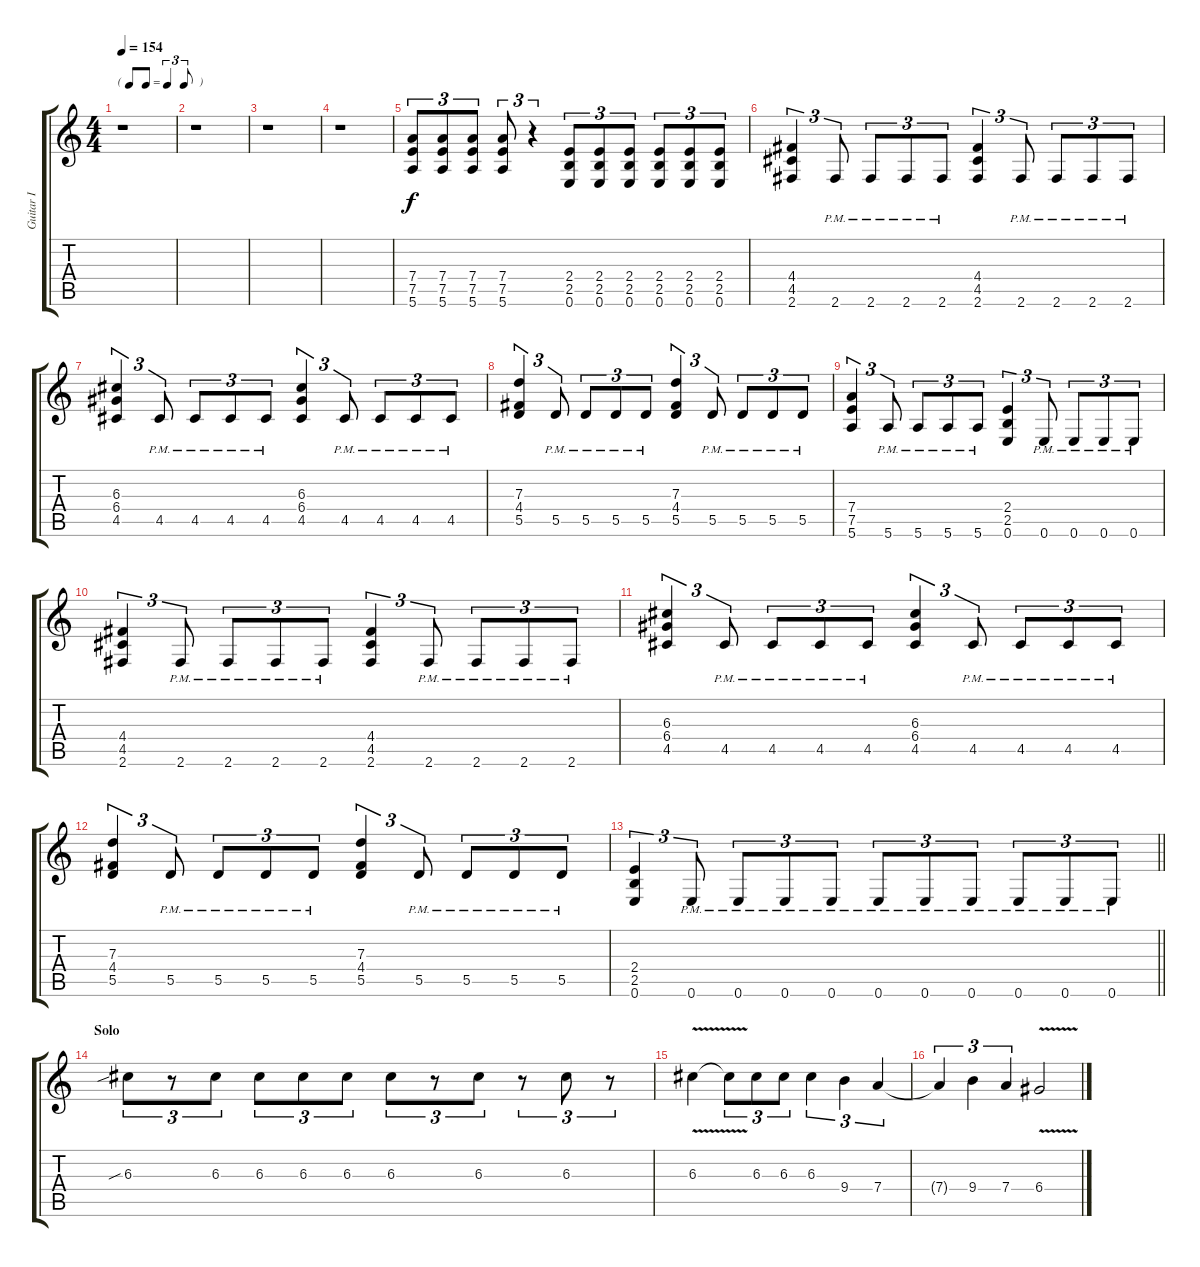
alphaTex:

\track ("Guitar I" "Guitar I") {instrument overdrivenguitar}
\staff {score tabs}
\tuning (E4 B3 G3 D3 A2 E2) {hide}
\ts (4 4)
\tf triplet8th
\tempo 154
\clef g2
\ks c
r.1{dy f} |
r.1 |
r.1 |
r.1 |
(7.4 7.5 5.6).8{tu (3 2)} (7.4 7.5 5.6).8{tu (3 2)} (7.4 7.5 5.6).8{tu (3 2)} (7.4 7.5 5.6).8{tu (3 2)} r.4{tu (3 2)} (2.4 2.5 0.6).8{tu (3 2)} (2.4 2.5 0.6).8{tu (3 2)} (2.4 2.5 0.6).8{tu (3 2)} (2.4 2.5 0.6).8{tu (3 2)} (2.4 2.5 0.6).8{tu (3 2)} (2.4 2.5 0.6).8{tu (3 2)} |
(4.4 4.5 2.6).4{tu (3 2)} 2.6{pm}.8{tu (3 2)} 2.6{pm}.8{tu (3 2)} 2.6{pm}.8{tu (3 2)} 2.6{pm}.8{tu (3 2)} (4.4 4.5 2.6).4{tu (3 2)} 2.6{pm}.8{tu (3 2)} 2.6{pm}.8{tu (3 2)} 2.6{pm}.8{tu (3 2)} 2.6{pm}.8{tu (3 2)} |
(6.3 6.4 4.5).4{tu (3 2)} 4.5{pm}.8{tu (3 2)} 4.5{pm}.8{tu (3 2)} 4.5{pm}.8{tu (3 2)} 4.5{pm}.8{tu (3 2)} (6.3 6.4 4.5).4{tu (3 2)} 4.5{pm}.8{tu (3 2)} 4.5{pm}.8{tu (3 2)} 4.5{pm}.8{tu (3 2)} 4.5{pm}.8{tu (3 2)} |
(7.3 4.4 5.5).4{tu (3 2)} 5.5{pm}.8{tu (3 2)} 5.5{pm}.8{tu (3 2)} 5.5{pm}.8{tu (3 2)} 5.5{pm}.8{tu (3 2)} (7.3 4.4 5.5).4{tu (3 2)} 5.5{pm}.8{tu (3 2)} 5.5{pm}.8{tu (3 2)} 5.5{pm}.8{tu (3 2)} 5.5{pm}.8{tu (3 2)} |
(7.4 7.5 5.6).4{tu (3 2)} 5.6{pm}.8{tu (3 2)} 5.6{pm}.8{tu (3 2)} 5.6{pm}.8{tu (3 2)} 5.6{pm}.8{tu (3 2)} (2.4 2.5 0.6).4{tu (3 2)} 0.6{pm}.8{tu (3 2)} 0.6{pm}.8{tu (3 2)} 0.6{pm}.8{tu (3 2)} 0.6{pm}.8{tu (3 2)} |
(4.4 4.5 2.6).4{tu (3 2)} 2.6{pm}.8{tu (3 2)} 2.6{pm}.8{tu (3 2)} 2.6{pm}.8{tu (3 2)} 2.6{pm}.8{tu (3 2)} (4.4 4.5 2.6).4{tu (3 2)} 2.6{pm}.8{tu (3 2)} 2.6{pm}.8{tu (3 2)} 2.6{pm}.8{tu (3 2)} 2.6{pm}.8{tu (3 2)} |
(6.3 6.4 4.5).4{tu (3 2)} 4.5{pm}.8{tu (3 2)} 4.5{pm}.8{tu (3 2)} 4.5{pm}.8{tu (3 2)} 4.5{pm}.8{tu (3 2)} (6.3 6.4 4.5).4{tu (3 2)} 4.5{pm}.8{tu (3 2)} 4.5{pm}.8{tu (3 2)} 4.5{pm}.8{tu (3 2)} 4.5{pm}.8{tu (3 2)} |
(7.3 4.4 5.5).4{tu (3 2)} 5.5{pm}.8{tu (3 2)} 5.5{pm}.8{tu (3 2)} 5.5{pm}.8{tu (3 2)} 5.5{pm}.8{tu (3 2)} (7.3 4.4 5.5).4{tu (3 2)} 5.5{pm}.8{tu (3 2)} 5.5{pm}.8{tu (3 2)} 5.5{pm}.8{tu (3 2)} 5.5{pm}.8{tu (3 2)} |
\barLineRight lightlight
(2.4 2.5 0.6).4{tu (3 2)} 0.6{pm}.8{tu (3 2)} 0.6{pm}.8{tu (3 2)} 0.6{pm}.8{tu (3 2)} 0.6{pm}.8{tu (3 2)} 0.6{pm}.8{tu (3 2)} 0.6{pm}.8{tu (3 2)} 0.6{pm}.8{tu (3 2)} 0.6{pm}.8{tu (3 2)} 0.6{pm}.8{tu (3 2)} 0.6{pm}.8{tu (3 2)} |
\section ("" "Solo")
6.3{sib}.8{tu (3 2)} r.8{tu (3 2)} 6.3.8{tu (3 2)} 6.3.8{tu (3 2)} 6.3.8{tu (3 2)} 6.3.8{tu (3 2)} 6.3.8{tu (3 2)} r.8{tu (3 2)} 6.3.8{tu (3 2)} r.8{tu (3 2)} 6.3.8{tu (3 2)} r.8{tu (3 2)} |
6.3{v}.4 6.3{t}.8{tu (3 2)} 6.3.8{tu (3 2)} 6.3.8{tu (3 2)} 6.3.4{tu (3 2)} 9.4.4{tu (3 2)} 7.4.4{tu (3 2)} |
7.4{t}.4{tu (3 2)} 9.4.4{tu (3 2)} 7.4.4{tu (3 2)} 6.4{v}.2
